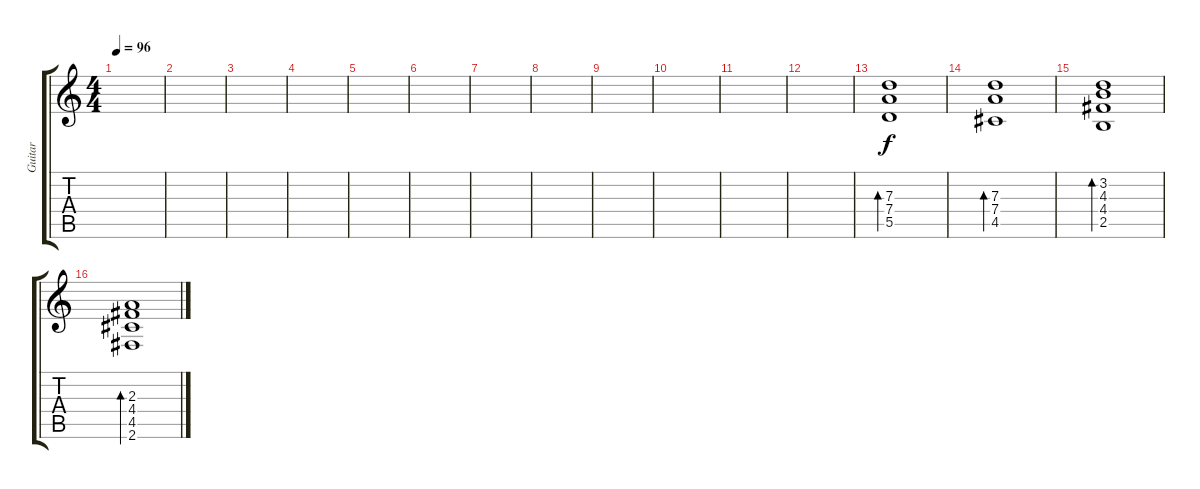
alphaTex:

\track ("Guitar" "Guitar") {instrument acousticguitarsteel}
\staff {score tabs}
\tuning (E4 B3 G3 D3 A2 E2) {hide}
\ts (4 4)
\tempo 96
\clef g2
\ks c
|
|
|
|
|
|
|
|
|
|
|
|
(7.3 7.4 5.5).1{bd 120} |
(7.3 7.4 4.5).1{bd 120} |
(3.2 4.3 4.4 2.5).1{bd 120} |
(2.3 4.4 4.5 2.6).1{bd 120}
